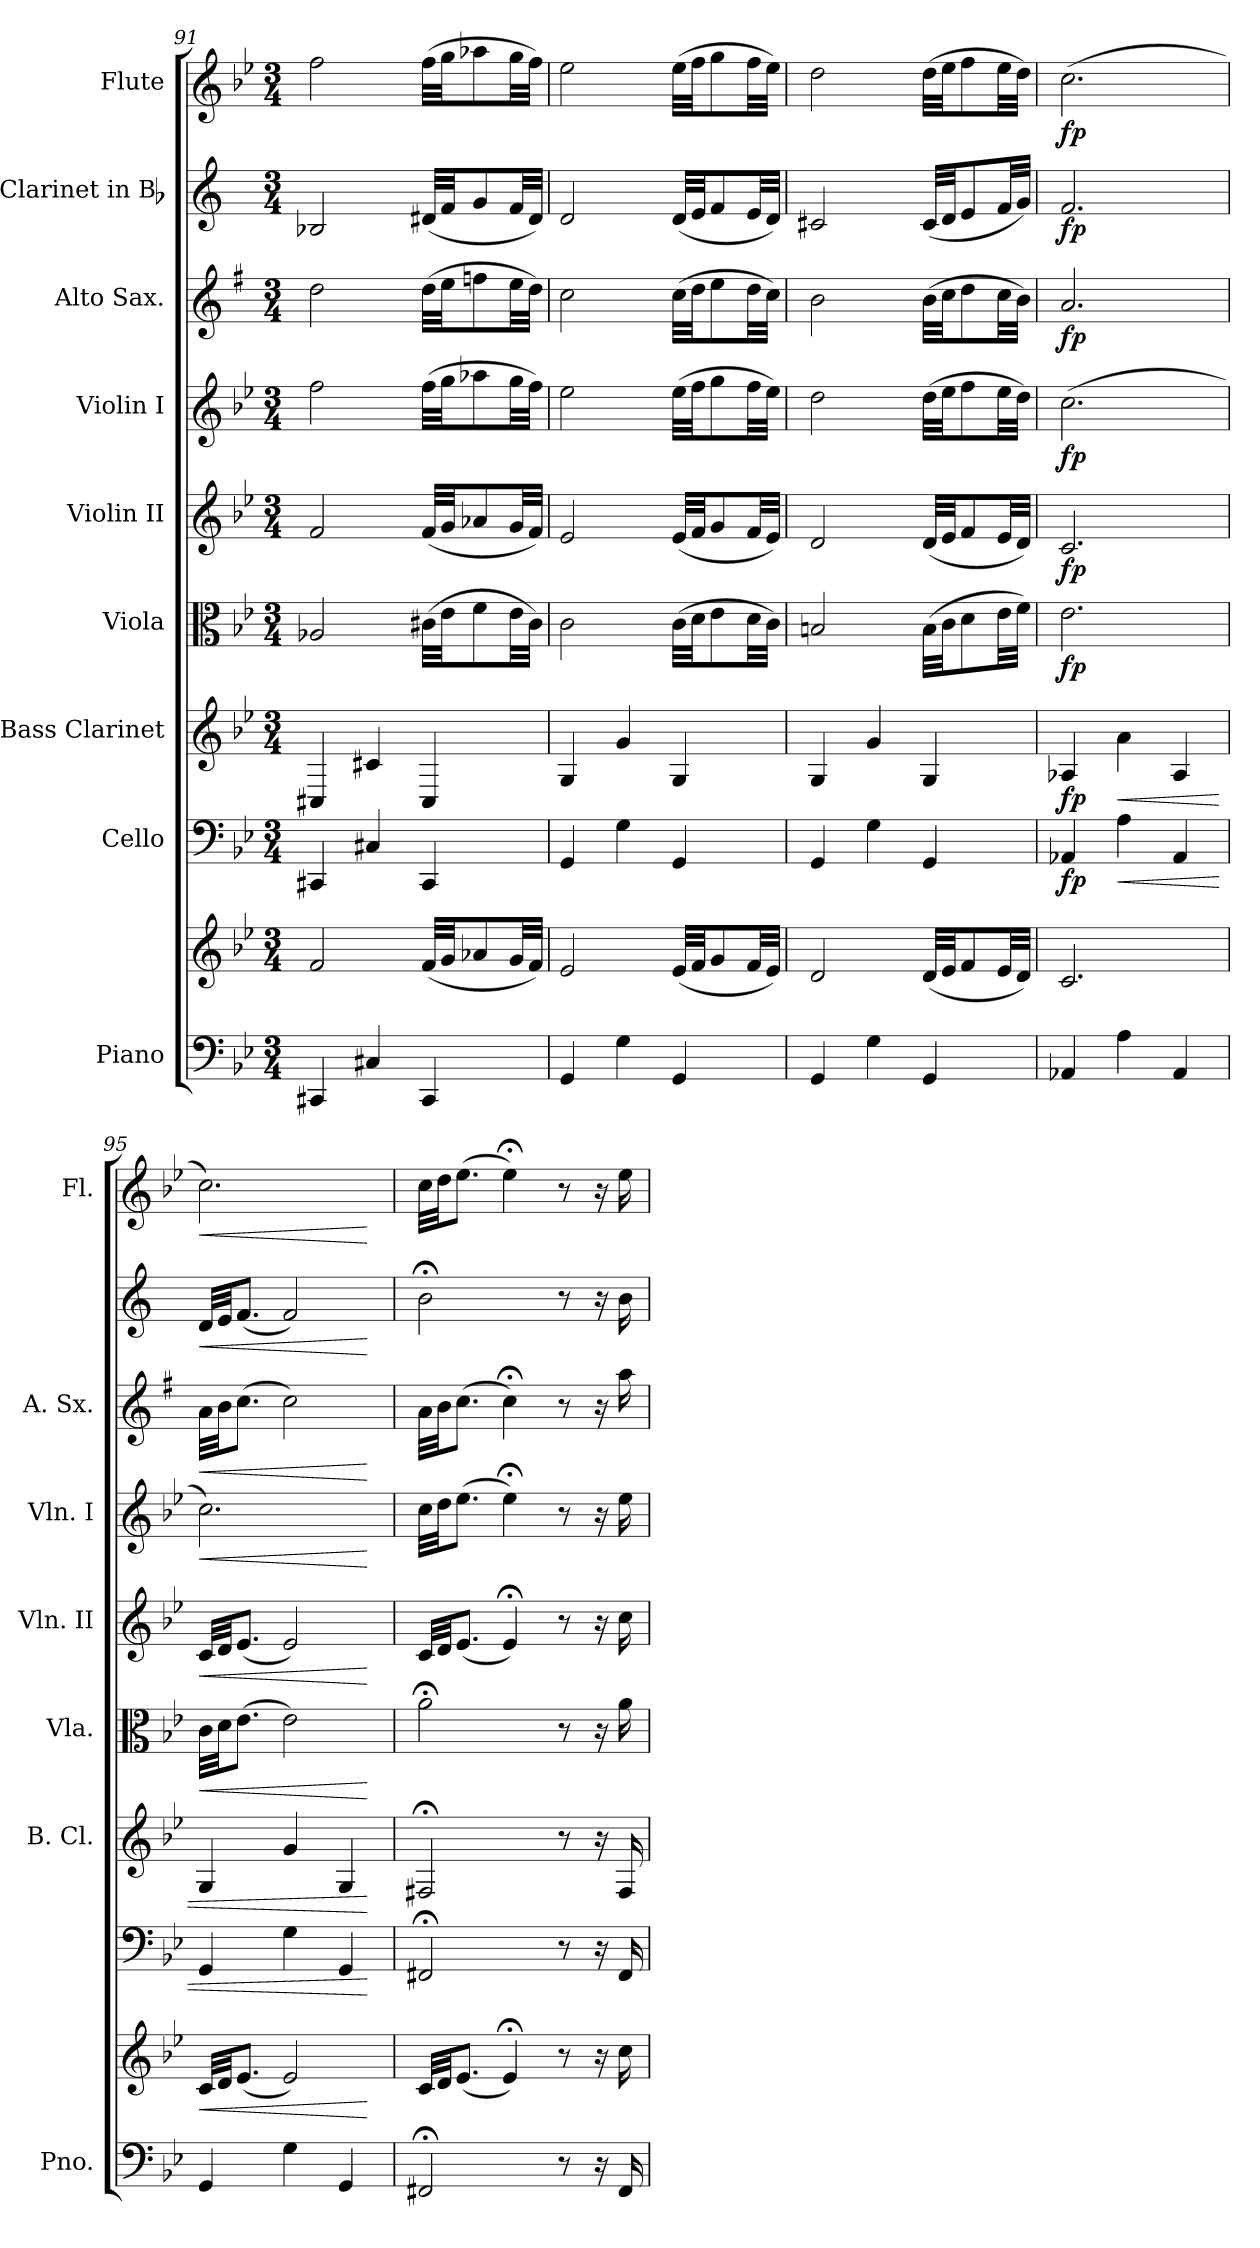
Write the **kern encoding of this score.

**kern	**kern	**dynam	**kern	**dynam	**kern	**dynam	**kern	**dynam	**kern	**dynam	**kern	**dynam	**kern	**dynam	**kern	**dynam	**kern	**dynam
*part9	*part9	*part9	*part8	*part8	*part7	*part7	*part6	*part6	*part5	*part5	*part4	*part4	*part3	*part3	*part2	*part2	*part1	*part1
*staff10	*staff9	*staff9/10	*staff8	*staff8	*staff7	*staff7	*staff6	*staff6	*staff5	*staff5	*staff4	*staff4	*staff3	*staff3	*staff2	*staff2	*staff1	*staff1
*I"Piano	*	*	*I"Cello	*	*I"Bass Clarinet	*	*I"Viola	*	*I"Violin II	*	*I"Violin I	*	*I"Alto Sax.	*	*I"Clarinet in Bb	*	*I"Flute	*
*I'Pno.	*	*	*	*	*I'B. Cl.	*	*I'Vla.	*	*I'Vln. II	*	*I'Vln. I	*	*I'A. Sx.	*	*	*	*I'Fl.	*
*clefF4	*clefG2	*	*clefF4	*	*clefG2	*	*clefC3	*	*clefG2	*	*clefG2	*	*clefG2	*	*clefG2	*	*clefG2	*
*	*	*	*	*	*ITrd8c14	*	*	*	*	*	*	*	*ITrd5c9	*	*ITrd1c2	*	*	*
*k[b-e-]	*k[b-e-]	*	*k[b-e-]	*	*k[b-e-]	*	*k[b-e-]	*	*k[b-e-]	*	*k[b-e-]	*	*k[b-e-]	*	*k[b-e-]	*	*k[b-e-]	*
*g:	*g:	*	*g:	*	*	*	*g:	*	*g:	*	*g:	*	*g:	*	*	*	*g:	*
*M3/4	*M3/4	*	*M3/4	*	*M3/4	*	*M3/4	*	*M3/4	*	*M3/4	*	*M3/4	*	*M3/4	*	*M3/4	*
=91	=91	=91	=91	=91	=91	=91	=91	=91	=91	=91	=91	=91	=91	=91	=91	=91	=91	=91
4CC#X/	2f/	.	4CC#X/	.	4CC#X/	.	2A-X/	.	2f/	.	2ff\	.	2f\	.	2A-X/	.	2ff\	.
4C#X/	.	.	4C#X/	.	4C#X/	.	.	.	.	.	.	.	.	.	.	.	.	.
4CC#/	(32f/LLL	.	4CC#/	.	4CC#/	.	(>32c#X\LLL	.	(32f/LLL	.	(>32ff\LLL	.	(>32f\LLL	.	(32c#X/LLL	.	(>32ff\LLL	.
.	32g/JJ	.	.	.	.	.	32e-\JJ	.	32g/JJ	.	32gg\JJ	.	32g\JJ	.	32e-/JJ	.	32gg\JJ	.
.	8a-X/	.	.	.	.	.	8f\	.	8a-X/	.	8aa-X\	.	8a-X\	.	8f/	.	8aa-X\	.
.	32g/LL	.	.	.	.	.	32e-\LL	.	32g/LL	.	32gg\LL	.	32g\LL	.	32e-/LL	.	32gg\LL	.
.	32f/JJJ)	.	.	.	.	.	32c#\JJJ)	.	32f/JJJ)	.	32ff\JJJ)	.	32f\JJJ)	.	32c#/JJJ)	.	32ff\JJJ)	.
=92	=92	=92	=92	=92	=92	=92	=92	=92	=92	=92	=92	=92	=92	=92	=92	=92	=92	=92
4GG/	2e-/	.	4GG/	.	4GG/	.	2c\	.	2e-/	.	2ee-\	.	2e-\	.	2c/	.	2ee-\	.
4G\	.	.	4G\	.	4G/	.	.	.	.	.	.	.	.	.	.	.	.	.
4GG/	(32e-/LLL	.	4GG/	.	4GG/	.	(>32c\LLL	.	(32e-/LLL	.	(>32ee-\LLL	.	(>32e-\LLL	.	(32c/LLL	.	(>32ee-\LLL	.
.	32f/JJ	.	.	.	.	.	32d\JJ	.	32f/JJ	.	32ff\JJ	.	32f\JJ	.	32d/JJ	.	32ff\JJ	.
.	8g/	.	.	.	.	.	8e-\	.	8g/	.	8gg\	.	8g\	.	8e-/	.	8gg\	.
.	32f/LL	.	.	.	.	.	32d\LL	.	32f/LL	.	32ff\LL	.	32f\LL	.	32d/LL	.	32ff\LL	.
.	32e-/JJJ)	.	.	.	.	.	32c\JJJ)	.	32e-/JJJ)	.	32ee-\JJJ)	.	32e-\JJJ)	.	32c/JJJ)	.	32ee-\JJJ)	.
=93	=93	=93	=93	=93	=93	=93	=93	=93	=93	=93	=93	=93	=93	=93	=93	=93	=93	=93
4GG/	2d/	.	4GG/	.	4GG/	.	2Bn/	.	2d/	.	2dd\	.	2d\	.	2Bn/	.	2dd\	.
4G\	.	.	4G\	.	4G/	.	.	.	.	.	.	.	.	.	.	.	.	.
4GG/	(32d/LLL	.	4GG/	.	4GG/	.	(>32B\LLL	.	(32d/LLL	.	(>32dd\LLL	.	(>32d\LLL	.	(32B/LLL	.	(>32dd\LLL	.
.	32e-/JJ	.	.	.	.	.	32c\JJ	.	32e-/JJ	.	32ee-\JJ	.	32e-\JJ	.	32c/JJ	.	32ee-\JJ	.
.	8f/	.	.	.	.	.	8d\	.	8f/	.	8ff\	.	8f\	.	8d/	.	8ff\	.
.	32e-/LL	.	.	.	.	.	32e-\LL	.	32e-/LL	.	32ee-\LL	.	32e-\LL	.	32e-/LL	.	32ee-\LL	.
.	32d/JJJ)	.	.	.	.	.	32f\JJJ)	.	32d/JJJ)	.	32dd\JJJ)	.	32d\JJJ)	.	32f/JJJ)	.	32dd\JJJ)	.
=94	=94	=94	=94	=94	=94	=94	=94	=94	=94	=94	=94	=94	=94	=94	=94	=94	=94	=94
!	!	!LO:DY:b=2	!	!	!	!	!	!	!	!	!	!	!	!	!	!	!	!
!	!	!LO:DY:n=1:b	!	!LO:DY:b	!	!LO:DY:b	!	!LO:DY:b	!	!LO:DY:b	!	!LO:DY:b	!	!LO:DY:b	!	!LO:DY:b	!	!LO:DY:b
4AA-X/	2.c/	fp fp	4AA-X/	fp	4AA-X/	fp	2.e-\	fp	2.c/	fp	(>2.cc\	fp	2.c/	fp	2.e-/	fp	(>2.cc\	fp
!	!	!	!	!LO:HP:b	!	!LO:HP:b	!	!	!	!	!	!	!	!	!	!	!	!
4A\	.	.	4A\	<	4A\	<	.	.	.	.	.	.	.	.	.	.	.	.
4AA-/	.	.	4AA-/	.	4AA-/	.	.	.	.	.	.	.	.	.	.	.	.	.
=95	=95	=95	=95	=95	=95	=95	=95	=95	=95	=95	=95	=95	=95	=95	=95	=95	=95	=95
!	!	!LO:HP:b	!	!	!	!	!	!LO:HP:b	!	!LO:HP:b	!	!LO:HP:b	!	!LO:HP:b	!	!LO:HP:b	!	!LO:HP:b
4GG/	32c/LLL	<	4GG/	.	4GG/	.	32c\LLL	<	32c/LLL	<	2.cc\)	<	32c\LLL	<	32c/LLL	<	2.cc\)	<
.	32d/JJ	.	.	.	.	.	32d\JJ	.	32d/JJ	.	.	.	32d\JJ	.	32d/JJ	.	.	.
.	(8.e-/J	.	.	.	.	.	(>8.e-\J	.	(8.e-/J	.	.	.	(>8.e-\J	.	(8.e-/J	.	.	.
4G\	2e-/)	.	4G\	.	4G/	.	2e-\)	.	2e-/)	.	.	.	2e-\)	.	2e-/)	.	.	.
4GG/	.	.	4GG/	.	4GG/	.	.	.	.	.	.	.	.	.	.	.	.	.
.	.	[	.	[	.	[	.	[	.	[	.	[	.	[	.	[	.	[
=96	=96	=96	=96	=96	=96	=96	=96	=96	=96	=96	=96	=96	=96	=96	=96	=96	=96	=96
2FF#X;</	32c/LLL	.	2FF#X;</	.	2FF#X;</	.	2a;<\	.	32c/LLL	.	32cc\LLL	.	32c\LLL	.	2a;<\	.	32cc\LLL	.
.	32d/JJ	.	.	.	.	.	.	.	32d/JJ	.	32dd\JJ	.	32d\JJ	.	.	.	32dd\JJ	.
.	(8.e-/J	.	.	.	.	.	.	.	(8.e-/J	.	(>8.ee-\J	.	(>8.e-\J	.	.	.	(>8.ee-\J	.
.	4e-;</)	.	.	.	.	.	.	.	4e-;</)	.	4ee-;<\)	.	4e-;<\)	.	.	.	4ee-;<\)	.
8r	8r	.	8r	.	8r	.	8r	.	8r	.	8r	.	8r	.	8r	.	8r	.
16r	16r	.	16r	.	16r	.	16r	.	16r	.	16r	.	16r	.	16r	.	16r	.
16FF#/	16cc\	.	16FF#/	.	16FF#/	.	16a\	.	16cc\	.	16ee-\	.	16cc\	.	16a\	.	16ee-\	.
=	=	=	=	=	=	=	=	=	=	=	=	=	=	=	=	=	=	=
*-	*-	*-	*-	*-	*-	*-	*-	*-	*-	*-	*-	*-	*-	*-	*-	*-	*-	*-
